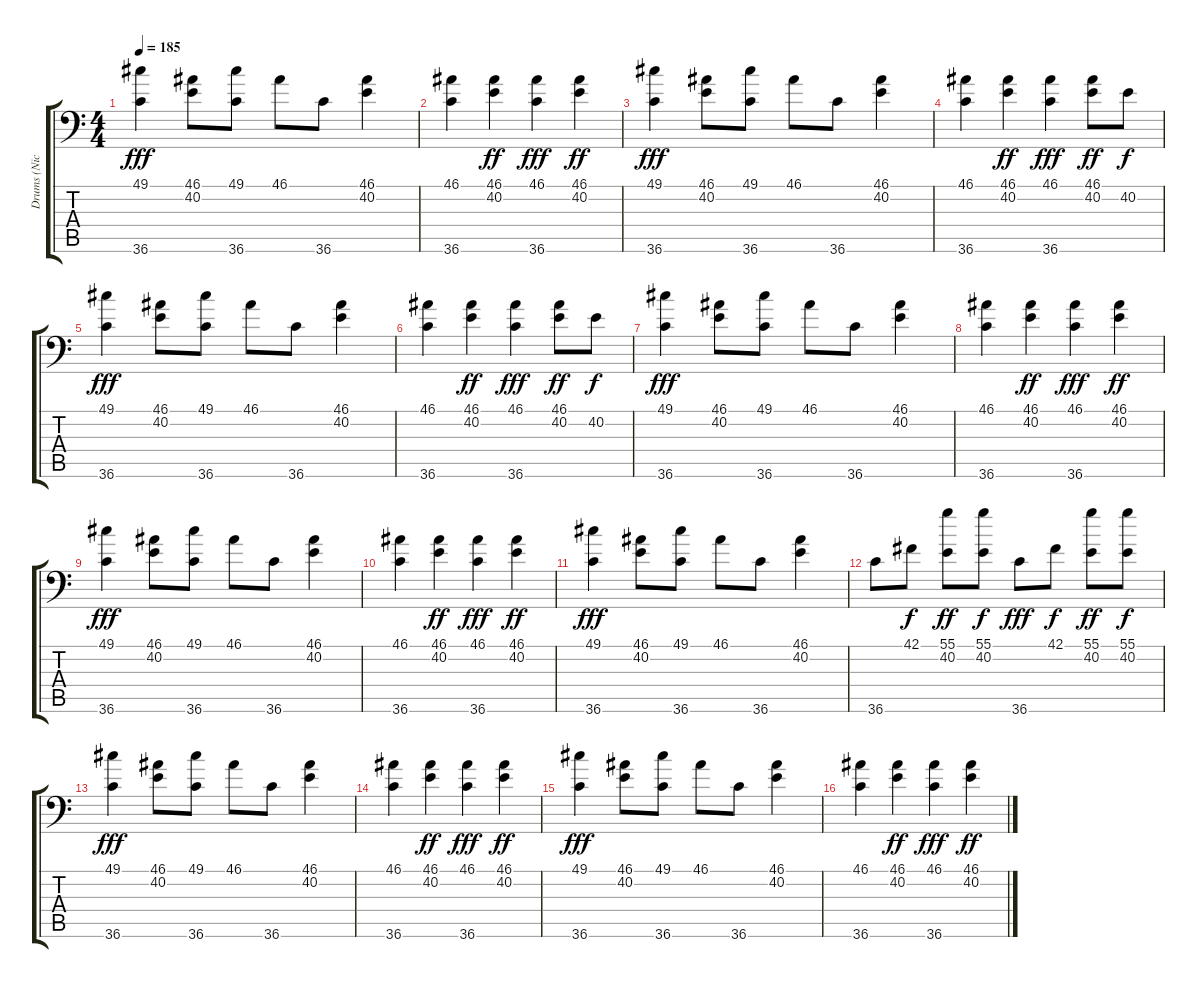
\track ("Drums (Nicko McBrain" "Drums (Nic") {instrument acousticgrandpiano}
\staff {score tabs}
\tuning (C-1 C-1 C-1 C-1 C-1 C-1) {hide}
\ts (4 4)
\tempo 185
\clef f4
\ks c
(49.1 36.6).4{dy fff} (46.1 40.2).8 (49.1 36.6).8 46.1.8 36.6.8 (46.1 40.2).4 |
(46.1 36.6).4 (46.1 40.2).4{dy ff} (46.1 36.6).4{dy fff} (46.1 40.2).4{dy ff} |
(49.1 36.6).4{dy fff} (46.1 40.2).8 (49.1 36.6).8 46.1.8 36.6.8 (46.1 40.2).4 |
(46.1 36.6).4 (46.1 40.2).4{dy ff} (46.1 36.6).4{dy fff} (46.1 40.2).8{dy ff} 40.2.8{dy f} |
(49.1 36.6).4{dy fff} (46.1 40.2).8 (49.1 36.6).8 46.1.8 36.6.8 (46.1 40.2).4 |
(46.1 36.6).4 (46.1 40.2).4{dy ff} (46.1 36.6).4{dy fff} (46.1 40.2).8{dy ff} 40.2.8{dy f} |
(49.1 36.6).4{dy fff} (46.1 40.2).8 (49.1 36.6).8 46.1.8 36.6.8 (46.1 40.2).4 |
(46.1 36.6).4 (46.1 40.2).4{dy ff} (46.1 36.6).4{dy fff} (46.1 40.2).4{dy ff} |
(49.1 36.6).4{dy fff} (46.1 40.2).8 (49.1 36.6).8 46.1.8 36.6.8 (46.1 40.2).4 |
(46.1 36.6).4 (46.1 40.2).4{dy ff} (46.1 36.6).4{dy fff} (46.1 40.2).4{dy ff} |
(49.1 36.6).4{dy fff} (46.1 40.2).8 (49.1 36.6).8 46.1.8 36.6.8 (46.1 40.2).4 |
36.6.8 42.1.8{dy f} (55.1 40.2).8{dy ff} (55.1 40.2).8{dy f} 36.6.8{dy fff} 42.1.8{dy f} (55.1 40.2).8{dy ff} (55.1 40.2).8{dy f} |
(49.1 36.6).4{dy fff} (46.1 40.2).8 (49.1 36.6).8 46.1.8 36.6.8 (46.1 40.2).4 |
(46.1 36.6).4 (46.1 40.2).4{dy ff} (46.1 36.6).4{dy fff} (46.1 40.2).4{dy ff} |
(49.1 36.6).4{dy fff} (46.1 40.2).8 (49.1 36.6).8 46.1.8 36.6.8 (46.1 40.2).4 |
(46.1 36.6).4 (46.1 40.2).4{dy ff} (46.1 36.6).4{dy fff} (46.1 40.2).4{dy ff}
